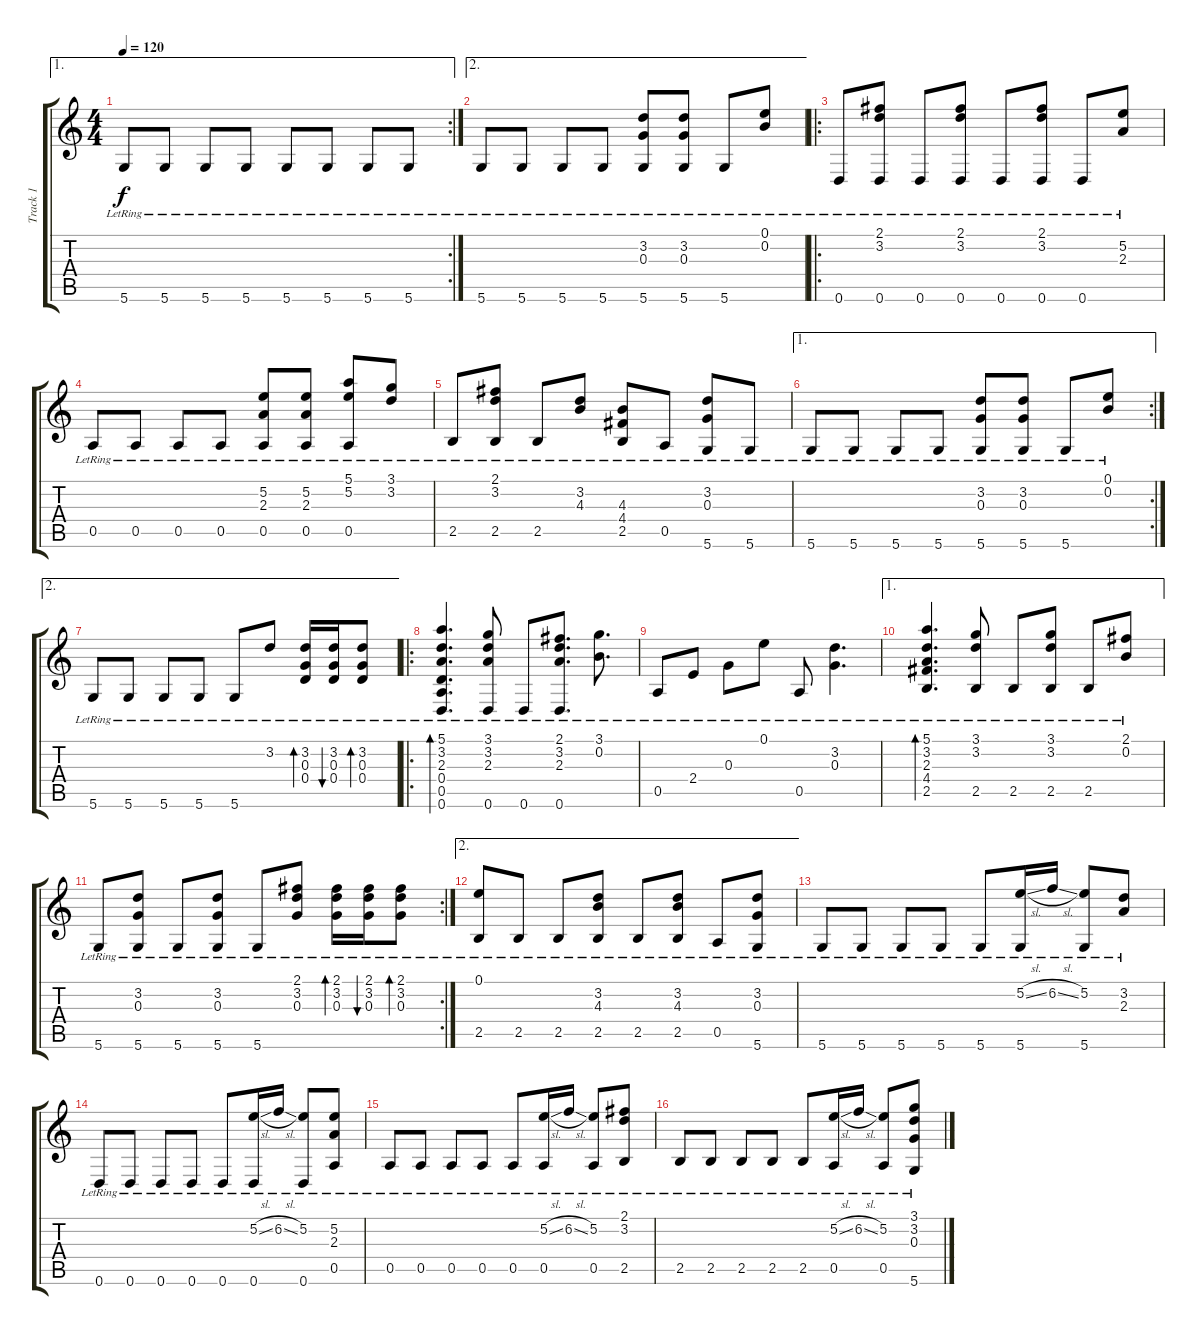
\track ("Track 1" "Track 1") {instrument acousticguitarsteel}
\staff {score tabs}
\tuning (E4 B3 G3 D3 A2 D2) {hide}
\ae 1
\rc 2
\ts (4 4)
\tempo 120
\clef g2
\ks c
5.6{lr}.8{dy f} 5.6{lr}.8 5.6{lr}.8 5.6{lr}.8 5.6{lr}.8 5.6{lr}.8 5.6{lr}.8 5.6{lr}.8 |
\ae 2
5.6{lr}.8 5.6{lr}.8 5.6{lr}.8 5.6{lr}.8 (3.2{lr} 0.3{lr} 5.6{lr}).8 (3.2{lr} 0.3{lr} 5.6{lr}).8 5.6{lr}.8 (0.1{lr} 0.2{lr}).8 |
\ro
0.6{lr}.8 (2.1{lr} 3.2{lr} 0.6{lr}).8 0.6{lr}.8 (2.1{lr} 3.2{lr} 0.6{lr}).8 0.6{lr}.8 (2.1{lr} 3.2{lr} 0.6{lr}).8 0.6{lr}.8 (5.2{lr} 2.3{lr}).8 |
0.5{lr}.8 0.5{lr}.8 0.5{lr}.8 0.5{lr}.8 (5.2{lr} 2.3{lr} 0.5{lr}).8 (5.2{lr} 2.3{lr} 0.5{lr}).8 (5.1{lr} 5.2{lr} 0.5{lr}).8 (3.1{lr} 3.2{lr}).8 |
2.5{lr}.8 (2.1{lr} 3.2{lr} 2.5{lr}).8 2.5{lr}.8 (3.2{lr} 4.3{lr}).8 (4.3{lr} 4.4{lr} 2.5{lr}).8 0.5{lr}.8 (3.2{lr} 0.3{lr} 5.6{lr}).8 5.6{lr}.8 |
\ae 1
\rc 2
5.6{lr}.8 5.6{lr}.8 5.6{lr}.8 5.6{lr}.8 (3.2{lr} 0.3{lr} 5.6{lr}).8 (3.2{lr} 0.3{lr} 5.6{lr}).8 5.6{lr}.8 (0.1{lr} 0.2{lr}).8 |
\ae 2
5.6{lr}.8 5.6{lr}.8 5.6{lr}.8 5.6{lr}.8 5.6{lr}.8 3.2{lr}.8 (3.2{lr} 0.3{lr} 0.4{lr}).16{bd 120} (3.2{lr} 0.3{lr} 0.4{lr}).16{bu 60} (3.2{lr} 0.3{lr} 0.4{lr}).8{bd 60} |
\ro
(5.1{lr} 3.2{lr} 2.3{lr} 0.4{lr} 0.5{lr} 0.6{lr}).4{d bd 30} (3.1{lr} 3.2{lr} 2.3{lr} 0.6{lr}).8 0.6{lr}.8 (2.1{lr} 3.2{lr} 2.3{lr} 0.6{lr}).8{d} (3.1{lr} 0.2{lr}).8{d} |
0.5{lr}.8 2.4{lr}.8 0.3{lr}.8 0.1{lr}.8 0.5{lr}.8 (3.2{lr} 0.3{lr}).4{d} |
\ae 1
(5.1{lr} 3.2{lr} 2.3{lr} 4.4{lr} 2.5{lr}).4{d bd 30} (3.1{lr} 3.2{lr} 2.5{lr}).8 2.5{lr}.8 (3.1{lr} 3.2{lr} 2.5{lr}).8 2.5{lr}.8 (2.1{lr} 0.2{lr}).8 |
\rc 2
5.6{lr}.8 (3.2{lr} 0.3{lr} 5.6{lr}).8 5.6{lr}.8 (3.2{lr} 0.3{lr} 5.6{lr}).8 5.6{lr}.8 (2.1{lr} 3.2{lr} 0.3{lr}).8 (2.1{lr} 3.2{lr} 0.3{lr}).16{bd 60} (2.1{lr} 3.2{lr} 0.3{lr}).16{bu 60} (2.1{lr} 3.2{lr} 0.3{lr}).8{bd 60} |
\ae 2
(0.1{lr} 2.5{lr}).8 2.5{lr}.8 2.5{lr}.8 (3.2{lr} 4.3{lr} 2.5{lr}).8 2.5{lr}.8 (3.2{lr} 4.3{lr} 2.5{lr}).8 0.5{lr}.8 (3.2{lr} 0.3{lr} 5.6{lr}).8 |
5.6{lr}.8 5.6{lr}.8 5.6{lr}.8 5.6{lr}.8 5.6{lr}.8 (5.2{sl lr} 5.6{lr}).16 6.2{sl lr}.16 (5.2{lr} 5.6{lr}).8 (3.2{lr} 2.3{lr}).8 |
0.6{lr}.8 0.6{lr}.8 0.6{lr}.8 0.6{lr}.8 0.6{lr}.8 (5.2{sl lr} 0.6{lr}).16 6.2{sl lr}.16 (5.2{lr} 0.6{lr}).8 (5.2{lr} 2.3{lr} 0.5{lr}).8 |
0.5{lr}.8 0.5{lr}.8 0.5{lr}.8 0.5{lr}.8 0.5{lr}.8 (5.2{sl lr} 0.5{lr}).16 6.2{sl lr}.16 (5.2{lr} 0.5{lr}).8 (2.1{lr} 3.2{lr} 2.5{lr}).8 |
2.5{lr}.8 2.5{lr}.8 2.5{lr}.8 2.5{lr}.8 2.5{lr}.8 (5.2{sl lr} 0.5{lr}).16 6.2{sl lr}.16 (5.2{lr} 0.5{lr}).8 (3.1{lr} 3.2{lr} 0.3{lr} 5.6{lr}).8
